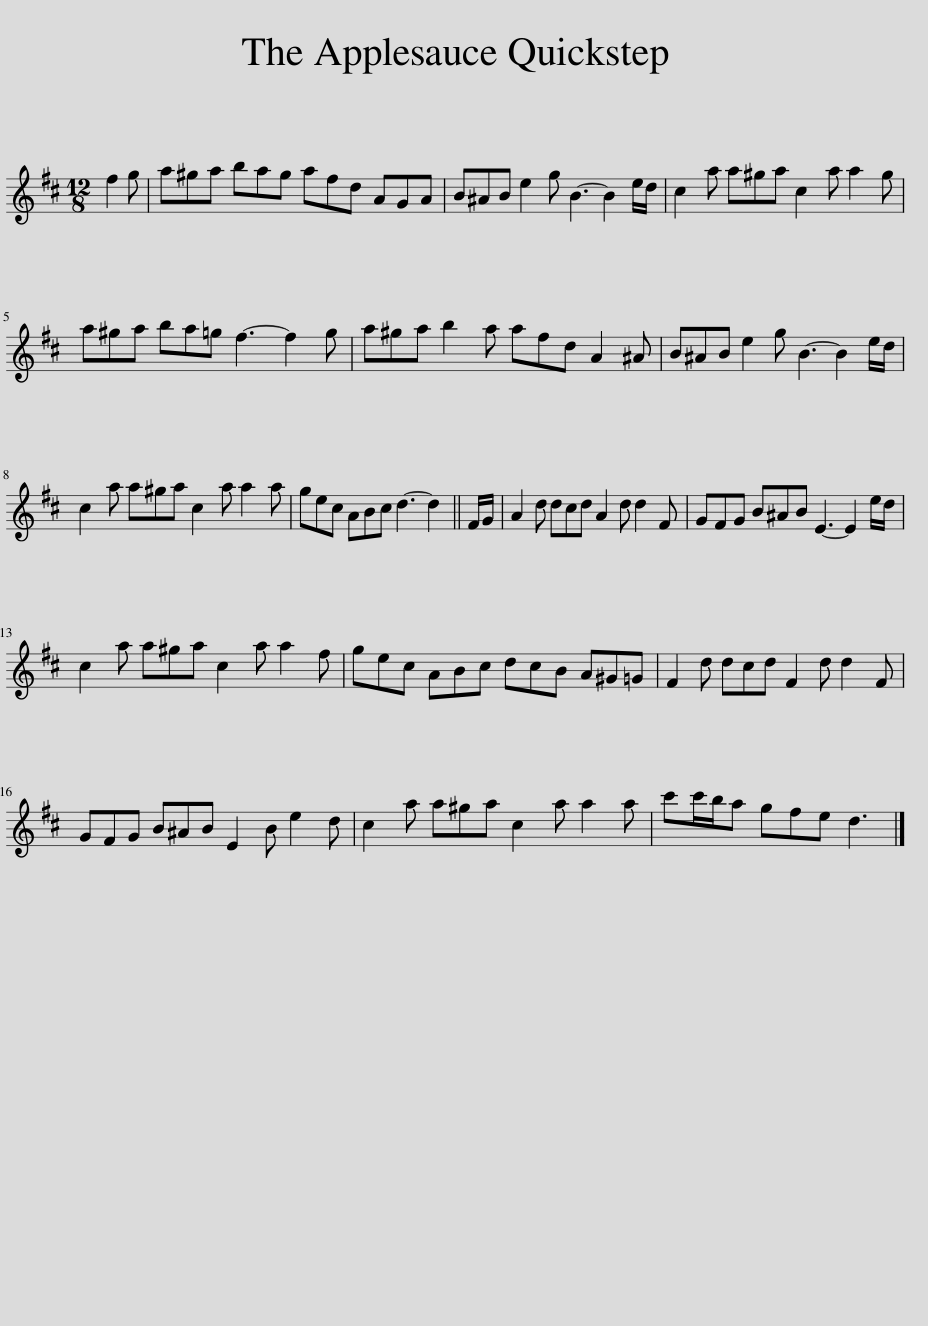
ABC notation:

X:1
L:1/8
M:12/8
I:linebreak $
K:D
V:1 treble
V:1
 f2 g | a^ga bag afd AGA | B^AB e2 g B3- B2 e/d/ | c2 a a^ga c2 a a2 g |$ a^ga ba=g f3- f2 g | %5
 a^ga b2 a afd A2 ^A | B^AB e2 g B3- B2 e/d/ |$ c2 a a^ga c2 a a2 a | gec ABc d3- d2 || F/G/ | %10
 A2 d dcd A2 d d2 F | GFG B^AB E3- E2 e/d/ |$ c2 a a^ga c2 a a2 f | gec ABc dcB A^G=G | F2 d dcd F2 d d2 F |$ %15
 GFG B^AB E2 B e2 d | c2 a a^ga c2 a a2 a | c'c'/b/a gfe d3 |] %18
